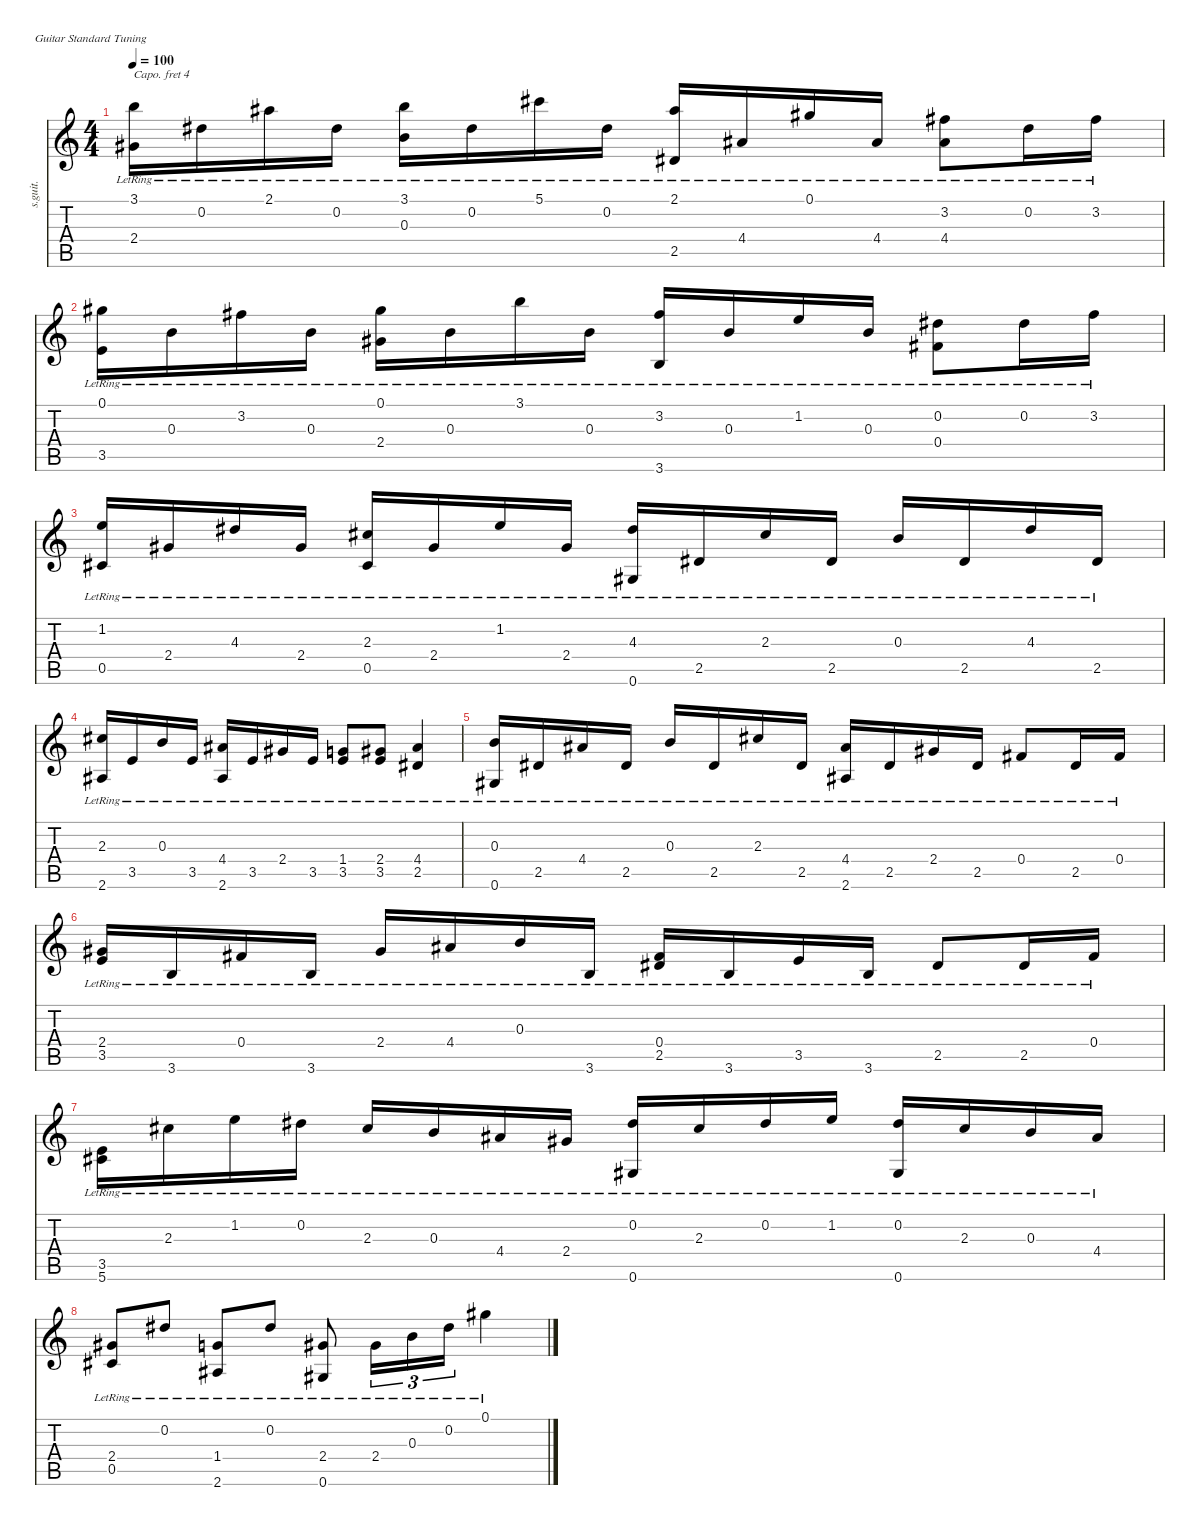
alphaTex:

\defaultSystemsLayout 4
\hideDynamics
\bracketExtendMode nobrackets
\track ("Guitar" "s.guit.") {instrument acousticguitarsteel}
\staff {score tabs}
\capo 4
\tuning (E4 B3 G3 D3 A2 E2)
\ts (4 4)
\tempo 100
\clef g2
\ks c
(3.1{lr} 2.4{lr acc #}).16{dy f beam Down} 0.2{lr acc #}.16{beam Down} 2.1{lr acc #}.16{beam Down} 0.2{lr acc #}.16{beam Down} (3.1{lr} 0.3{lr}).16{beam Down} 0.2{lr acc #}.16{beam Down} 5.1{lr acc #}.16{beam Down} 0.2{lr acc #}.16{beam Down} (2.1{lr acc #} 2.5{lr acc #}).16{beam Up} 4.4{lr acc #}.16{beam Up} 0.1{lr acc #}.16{beam Up} 4.4{lr acc #}.16{beam Up} (3.2{lr acc #} 4.4{lr acc #}).8{beam Down} 0.2{lr acc #}.16{beam Down} 3.2{lr acc #}.16{beam Down} |
(0.1{lr acc #} 3.5{lr}).16{beam Down} 0.3{lr}.16{beam Down} 3.2{lr acc #}.16{beam Down} 0.3{lr}.16{beam Down} (0.1{lr acc #} 2.4{lr acc #}).16{beam Down} 0.3{lr}.16{beam Down} 3.1{lr}.16{beam Down} 0.3{lr}.16{beam Down} (3.2{lr acc #} 3.6{lr}).16{beam Up} 0.3{lr}.16{beam Up} 1.2{lr}.16{beam Up} 0.3{lr}.16{beam Up} (0.2{lr acc #} 0.4{lr acc #}).8{beam Down} 0.2{lr acc #}.16{beam Down} 3.2{lr acc #}.16{beam Down} |
(1.2{lr} 0.5{lr acc #}).16{beam Up} 2.4{lr acc #}.16{beam Up} 4.3{lr acc #}.16{beam Up} 2.4{lr acc #}.16{beam Up} (2.3{lr acc #} 0.5{lr acc #}).16{beam Up} 2.4{lr acc #}.16{beam Up} 1.2{lr}.16{beam Up} 2.4{lr acc #}.16{beam Up} (4.3{lr acc #} 0.6{lr acc #}).16{beam Up} 2.5{lr acc #}.16{beam Up} 2.3{lr acc #}.16{beam Up} 2.5{lr acc #}.16{beam Up} 0.3{lr}.16{beam Up} 2.5{lr acc #}.16{beam Up} 4.3{lr acc #}.16{beam Up} 2.5{lr acc #}.16{beam Up} |
(2.3{lr acc #} 2.6{lr acc #}).16{beam Up} 3.5{lr}.16{beam Up} 0.3{lr}.16{beam Up} 3.5{lr}.16{beam Up} (4.4{lr acc #} 2.6{lr acc #}).16{beam Up} 3.5{lr}.16{beam Up} 2.4{lr acc #}.16{beam Up} 3.5{lr}.16{beam Up} (1.4{lr} 3.5{lr}).8{beam Up} (2.4{lr acc #} 3.5{lr}).8{beam Up} (4.4{lr acc #} 2.5{lr acc #}).4{beam Up} |
(0.3{lr} 0.6{lr acc #}).16{beam Up} 2.5{lr acc #}.16{beam Up} 4.4{lr acc #}.16{beam Up} 2.5{lr acc #}.16{beam Up} 0.3{lr}.16{beam Up} 2.5{lr acc #}.16{beam Up} 2.3{lr acc #}.16{beam Up} 2.5{lr acc #}.16{beam Up} (4.4{lr acc #} 2.6{lr acc #}).16{beam Up} 2.5{lr acc #}.16{beam Up} 2.4{lr acc #}.16{beam Up} 2.5{lr acc #}.16{beam Up} 0.4{lr acc #}.8{beam Up} 2.5{lr acc #}.16{beam Up} 0.4{lr acc #}.16{beam Up} |
(2.4{lr acc #} 3.5{lr}).16{beam Up} 3.6{lr}.16{beam Up} 0.4{lr acc #}.16{beam Up} 3.6{lr}.16{beam Up} 2.4{lr acc #}.16{beam Up} 4.4{lr acc #}.16{beam Up} 0.3{lr}.16{beam Up} 3.6{lr}.16{beam Up} (0.4{lr acc #} 2.5{lr acc #}).16{beam Up} 3.6{lr}.16{beam Up} 3.5{lr}.16{beam Up} 3.6{lr}.16{beam Up} 2.5{lr acc #}.8{beam Up} 2.5{lr acc #}.16{beam Up} 0.4{lr acc #}.16{beam Up} |
(3.5{lr} 5.6{lr acc #}).16{beam Down} 2.3{lr acc #}.16{beam Down} 1.2{lr}.16{beam Down} 0.2{lr acc #}.16{beam Down} 2.3{lr acc #}.16{beam Up} 0.3{lr}.16{beam Up} 4.4{lr acc #}.16{beam Up} 2.4{lr acc #}.16{beam Up} (0.2{lr acc #} 0.6{lr acc #}).16{beam Up} 2.3{lr acc #}.16{beam Up} 0.2{lr acc #}.16{beam Up} 1.2{lr}.16{beam Up} (0.2{lr acc #} 0.6{lr acc #}).16{beam Up} 2.3{lr acc #}.16{beam Up} 0.3{lr}.16{beam Up} 4.4{lr acc #}.16{beam Up} |
(2.4{lr acc #} 0.5{lr acc #}).8{beam Up} 0.2{lr acc #}.8{beam Up} (1.4{lr} 2.6{lr acc #}).8{beam Up} 0.2{lr acc #}.8{beam Up} (2.4{lr acc #} 0.6{lr acc #}).8{beam Up} 2.4{lr acc #}.16{tu (3 2) beam Down} 0.3{lr}.16{tu (3 2) beam Down} 0.2{lr acc #}.16{tu (3 2) beam Down} 0.1{lr acc #}.4{beam Down}
